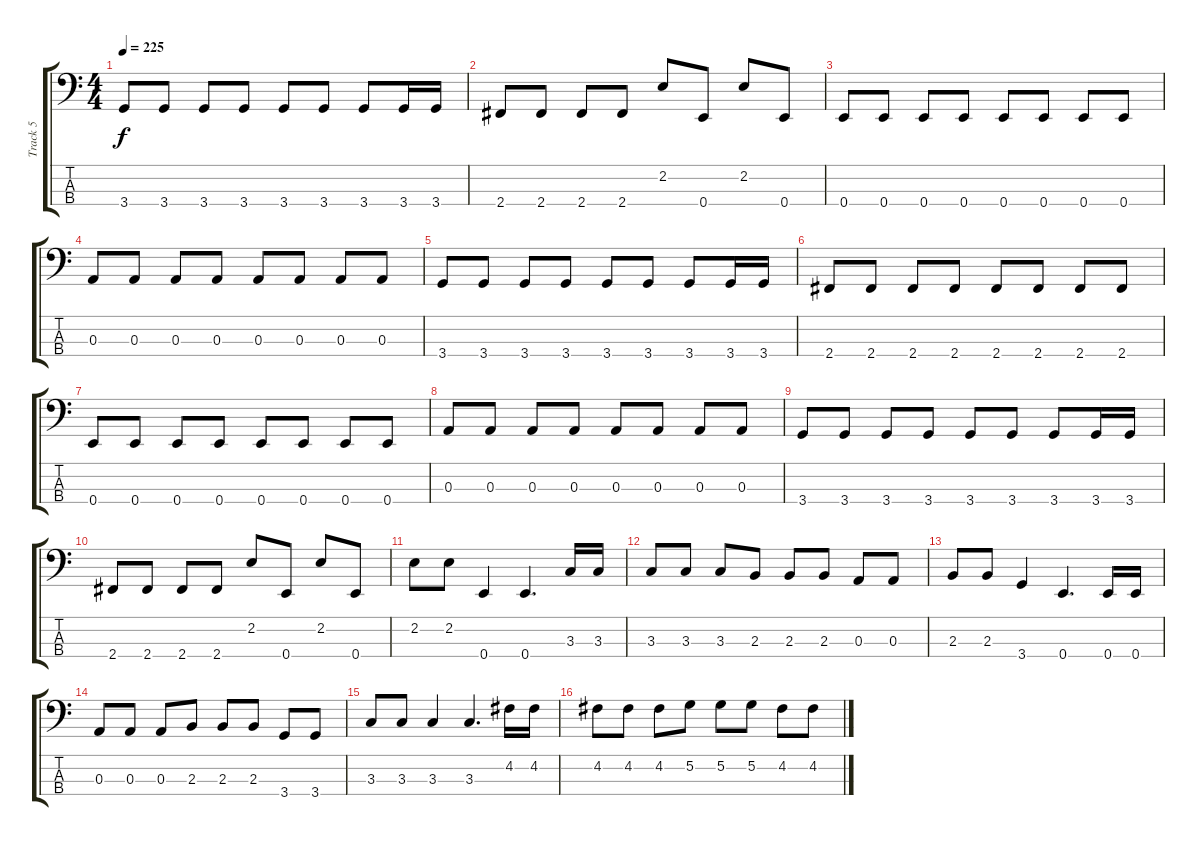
\track ("Track 5" "Track 5") {instrument electricbassfinger}
\staff {score tabs}
\tuning (G2 D2 A1 E1) {hide}
\ts (4 4)
\tempo 225
\clef f4
\ks c
3.4.8{dy f} 3.4.8 3.4.8 3.4.8 3.4.8 3.4.8 3.4.8 3.4.16 3.4.16 |
2.4.8 2.4.8 2.4.8 2.4.8 2.2.8 0.4.8 2.2.8 0.4.8 |
0.4.8 0.4.8 0.4.8 0.4.8 0.4.8 0.4.8 0.4.8 0.4.8 |
0.3.8 0.3.8 0.3.8 0.3.8 0.3.8 0.3.8 0.3.8 0.3.8 |
3.4.8 3.4.8 3.4.8 3.4.8 3.4.8 3.4.8 3.4.8 3.4.16 3.4.16 |
2.4.8 2.4.8 2.4.8 2.4.8 2.4.8 2.4.8 2.4.8 2.4.8 |
0.4.8 0.4.8 0.4.8 0.4.8 0.4.8 0.4.8 0.4.8 0.4.8 |
0.3.8 0.3.8 0.3.8 0.3.8 0.3.8 0.3.8 0.3.8 0.3.8 |
3.4.8 3.4.8 3.4.8 3.4.8 3.4.8 3.4.8 3.4.8 3.4.16 3.4.16 |
2.4.8 2.4.8 2.4.8 2.4.8 2.2.8 0.4.8 2.2.8 0.4.8 |
2.2.8 2.2.8 0.4.4 0.4.4{d} 3.3.16 3.3.16 |
3.3.8 3.3.8 3.3.8 2.3.8 2.3.8 2.3.8 0.3.8 0.3.8 |
2.3.8 2.3.8 3.4.4 0.4.4{d} 0.4.16 0.4.16 |
0.3.8 0.3.8 0.3.8 2.3.8 2.3.8 2.3.8 3.4.8 3.4.8 |
3.3.8 3.3.8 3.3.4 3.3.4{d} 4.2.16 4.2.16 |
4.2.8 4.2.8 4.2.8 5.2.8 5.2.8 5.2.8 4.2.8 4.2.8
